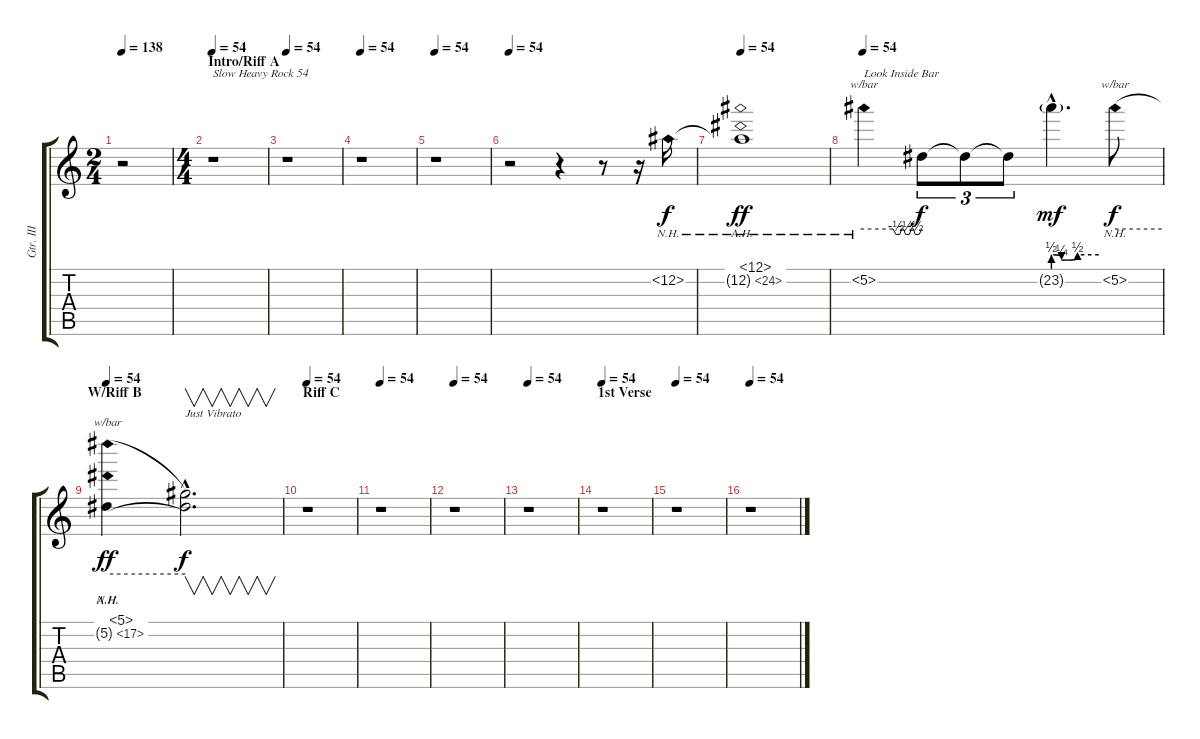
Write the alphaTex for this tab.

\track ("Gtr. III" "Gtr. III") {instrument overdrivenguitar}
\staff {score tabs}
\tuning (Eb4 Bb3 Gb3 Db3 Ab2 Eb2) {hide}
\ts (2 4)
\tempo 138
\tempo 54
\tempo 138
\clef g2
\ks c
r.2{dy f instrument overdrivenguitar} |
\ts (4 4)
\section ("" "Intro/Riff A")
\tempo 54
r.1{txt "Slow Heavy Rock 54"} |
\tempo 54
r.1 |
\tempo 54
r.1 |
\tempo 54
r.1 |
\tempo 54
r.2{balance 14} r.4 r.8 r.16 12.2{nh}.16 |
\tempo 54
(12.1{nh} 12.2{ah 12 t}).1{dy ff balance 14} |
\tempo 54
5.2{nh}.4{tbe (custom default 0 0 30 0 33 -2 37 -2 39 0 41 0 43 -2 47 -2 49 0 51 0 53 -2 57 -2 60 0) txt "Look Inside Bar" balance 14} 5.2{t}.8{tu (3 2) dy f} 5.2{t}.8{tu (3 2)} 5.2{t}.8{tu (3 2)} 23.2{be (custom 0 2 11 1 18 1 32 2 60 2) g hac}.4{d dy mf} 5.2{nh}.8{tbe (hold default 0 0 60 0) dy f} |
\section ("" "W/Riff B")
\tempo 54
(5.1{nh} 5.2{ah 12 t}).4{tbe (hold default 0 0 60 0) dy ff balance 14} (5.1{hac t} 5.2{hac t}).2{v d txt "Just Vibrato" dy f} |
\section ("" "Riff C")
\tempo 54
r.1{balance 2} |
\tempo 54
r.1 |
\tempo 54
r.1 |
\tempo 54
r.1 |
\section ("" "1st Verse")
\tempo 54
r.1 |
\tempo 54
r.1 |
\tempo 54
r.1
